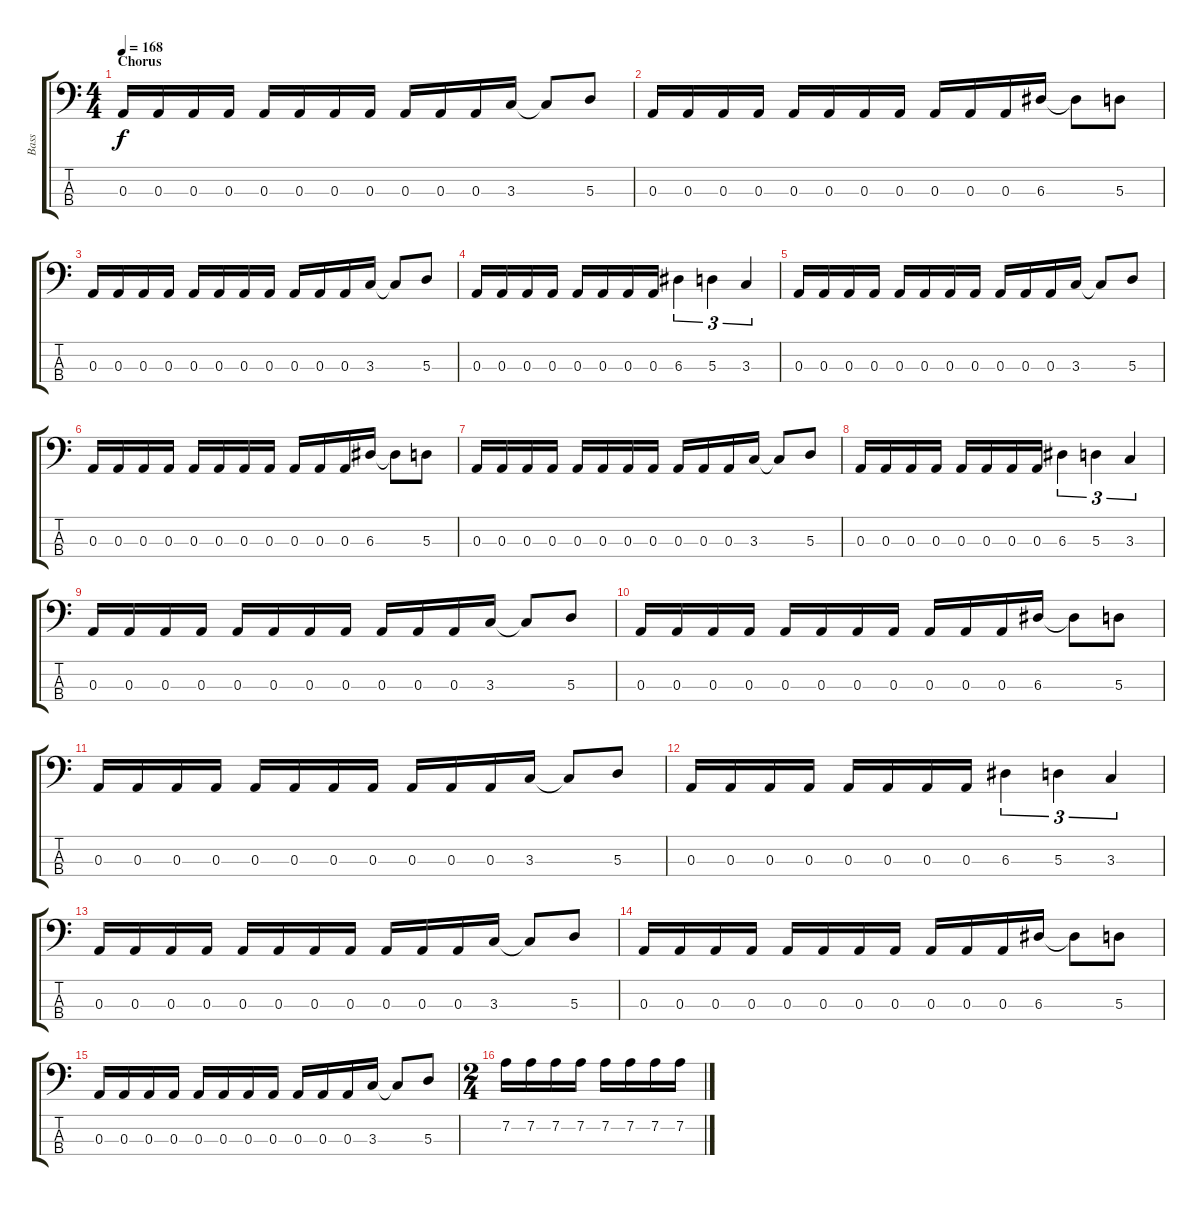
\track ("Bass" "Bass") {instrument electricbasspick}
\staff {score tabs}
\tuning (G2 D2 A1 E1) {hide}
\ts (4 4)
\section ("" "Chorus")
\tempo 168
\clef f4
\ks c
0.3.16{dy f} 0.3.16 0.3.16 0.3.16 0.3.16 0.3.16 0.3.16 0.3.16 0.3.16 0.3.16 0.3.16 3.3.16 3.3{t}.8 5.3.8 |
0.3.16 0.3.16 0.3.16 0.3.16 0.3.16 0.3.16 0.3.16 0.3.16 0.3.16 0.3.16 0.3.16 6.3.16 6.3{t}.8 5.3.8 |
0.3.16 0.3.16 0.3.16 0.3.16 0.3.16 0.3.16 0.3.16 0.3.16 0.3.16 0.3.16 0.3.16 3.3.16 3.3{t}.8 5.3.8 |
0.3.16 0.3.16 0.3.16 0.3.16 0.3.16 0.3.16 0.3.16 0.3.16 6.3.4{tu (3 2)} 5.3.4{tu (3 2)} 3.3.4{tu (3 2)} |
0.3.16 0.3.16 0.3.16 0.3.16 0.3.16 0.3.16 0.3.16 0.3.16 0.3.16 0.3.16 0.3.16 3.3.16 3.3{t}.8 5.3.8 |
0.3.16 0.3.16 0.3.16 0.3.16 0.3.16 0.3.16 0.3.16 0.3.16 0.3.16 0.3.16 0.3.16 6.3.16 6.3{t}.8 5.3.8 |
0.3.16 0.3.16 0.3.16 0.3.16 0.3.16 0.3.16 0.3.16 0.3.16 0.3.16 0.3.16 0.3.16 3.3.16 3.3{t}.8 5.3.8 |
0.3.16 0.3.16 0.3.16 0.3.16 0.3.16 0.3.16 0.3.16 0.3.16 6.3.4{tu (3 2)} 5.3.4{tu (3 2)} 3.3.4{tu (3 2)} |
0.3.16 0.3.16 0.3.16 0.3.16 0.3.16 0.3.16 0.3.16 0.3.16 0.3.16 0.3.16 0.3.16 3.3.16 3.3{t}.8 5.3.8 |
0.3.16 0.3.16 0.3.16 0.3.16 0.3.16 0.3.16 0.3.16 0.3.16 0.3.16 0.3.16 0.3.16 6.3.16 6.3{t}.8 5.3.8 |
0.3.16 0.3.16 0.3.16 0.3.16 0.3.16 0.3.16 0.3.16 0.3.16 0.3.16 0.3.16 0.3.16 3.3.16 3.3{t}.8 5.3.8 |
0.3.16 0.3.16 0.3.16 0.3.16 0.3.16 0.3.16 0.3.16 0.3.16 6.3.4{tu (3 2)} 5.3.4{tu (3 2)} 3.3.4{tu (3 2)} |
0.3.16 0.3.16 0.3.16 0.3.16 0.3.16 0.3.16 0.3.16 0.3.16 0.3.16 0.3.16 0.3.16 3.3.16 3.3{t}.8 5.3.8 |
0.3.16 0.3.16 0.3.16 0.3.16 0.3.16 0.3.16 0.3.16 0.3.16 0.3.16 0.3.16 0.3.16 6.3.16 6.3{t}.8 5.3.8 |
0.3.16 0.3.16 0.3.16 0.3.16 0.3.16 0.3.16 0.3.16 0.3.16 0.3.16 0.3.16 0.3.16 3.3.16 3.3{t}.8 5.3.8 |
\ts (2 4)
7.2.16 7.2.16 7.2.16 7.2.16 7.2.16 7.2.16 7.2.16 7.2.16
